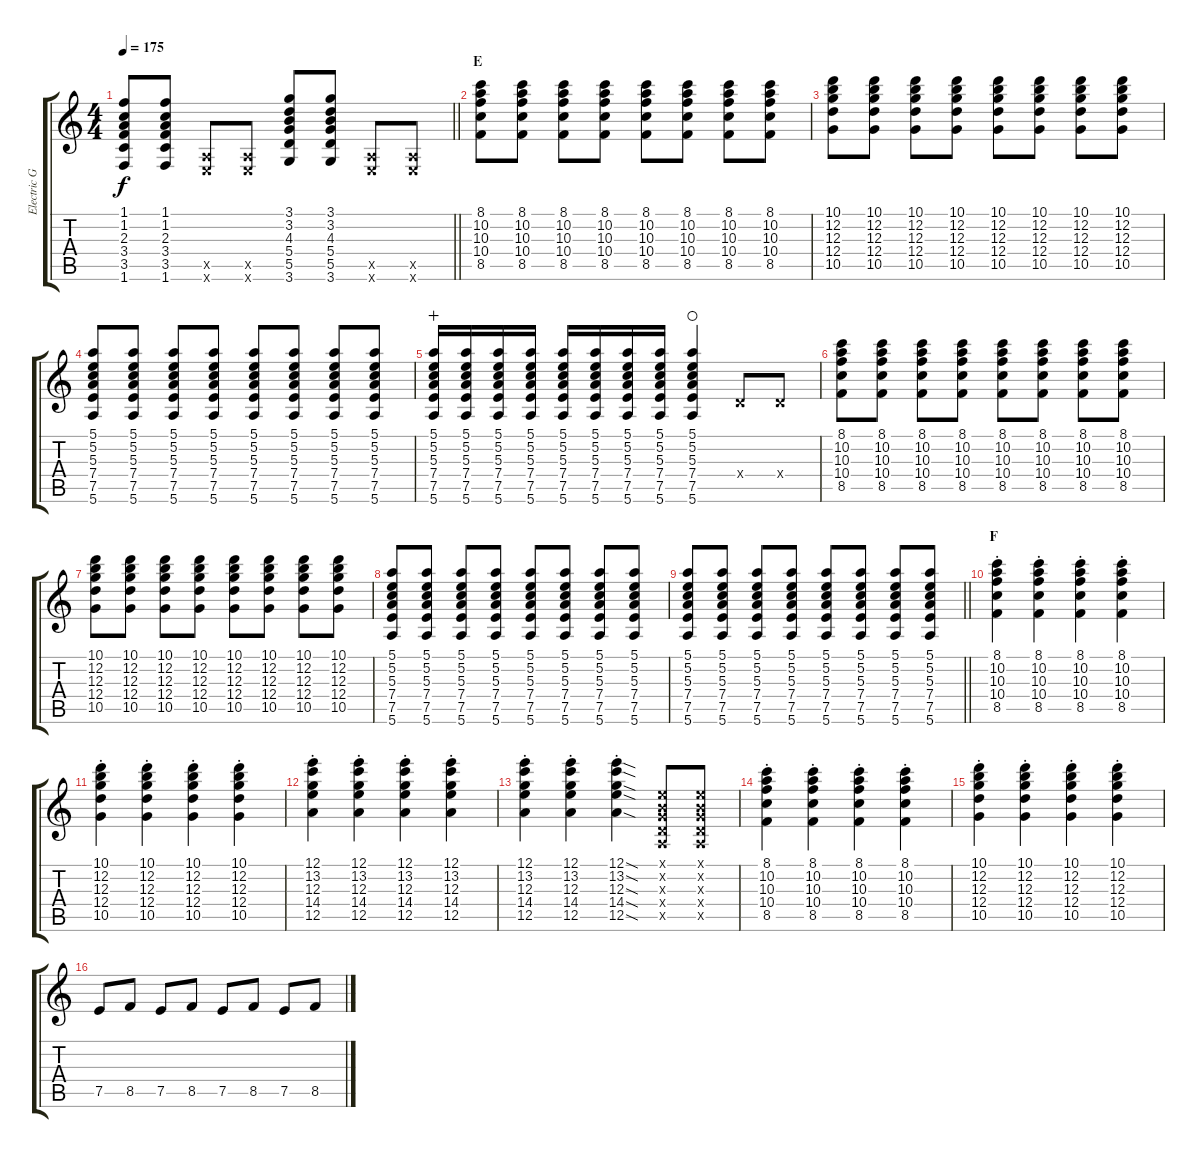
\track ("Electric Guitar II" "Electric G") {instrument distortionguitar}
\staff {score tabs}
\tuning (E4 B3 G3 D3 A2 E2) {hide}
\ts (4 4)
\tempo 175
\clef g2
\barLineRight lightlight
\ks c
(1.1 1.2 2.3 3.4 3.5 1.6).8{dy f} (1.1 1.2 2.3 3.4 3.5 1.6).8 (0.5{x} 0.6{x}).8 (0.5{x} 0.6{x}).8 (3.1 3.2 4.3 5.4 5.5 3.6).8 (3.1 3.2 4.3 5.4 5.5 3.6).8 (0.5{x} 0.6{x}).8 (0.5{x} 0.6{x}).8 |
\section ("" "E")
(8.1 10.2 10.3 10.4 8.5).8 (8.1 10.2 10.3 10.4 8.5).8 (8.1 10.2 10.3 10.4 8.5).8 (8.1 10.2 10.3 10.4 8.5).8 (8.1 10.2 10.3 10.4 8.5).8 (8.1 10.2 10.3 10.4 8.5).8 (8.1 10.2 10.3 10.4 8.5).8 (8.1 10.2 10.3 10.4 8.5).8 |
(10.1 12.2 12.3 12.4 10.5).8 (10.1 12.2 12.3 12.4 10.5).8 (10.1 12.2 12.3 12.4 10.5).8 (10.1 12.2 12.3 12.4 10.5).8 (10.1 12.2 12.3 12.4 10.5).8 (10.1 12.2 12.3 12.4 10.5).8 (10.1 12.2 12.3 12.4 10.5).8 (10.1 12.2 12.3 12.4 10.5).8 |
(5.1 5.2 5.3 7.4 7.5 5.6).8 (5.1 5.2 5.3 7.4 7.5 5.6).8 (5.1 5.2 5.3 7.4 7.5 5.6).8 (5.1 5.2 5.3 7.4 7.5 5.6).8 (5.1 5.2 5.3 7.4 7.5 5.6).8 (5.1 5.2 5.3 7.4 7.5 5.6).8 (5.1 5.2 5.3 7.4 7.5 5.6).8 (5.1 5.2 5.3 7.4 7.5 5.6).8 |
(5.1 5.2 5.3 7.4 7.5 5.6).16{wahc} (5.1 5.2 5.3 7.4 7.5 5.6).16 (5.1 5.2 5.3 7.4 7.5 5.6).16 (5.1 5.2 5.3 7.4 7.5 5.6).16 (5.1 5.2 5.3 7.4 7.5 5.6).16 (5.1 5.2 5.3 7.4 7.5 5.6).16 (5.1 5.2 5.3 7.4 7.5 5.6).16 (5.1 5.2 5.3 7.4 7.5 5.6).16 (5.1 5.2 5.3 7.4 7.5 5.6).4{waho} 0.4{x}.8 0.4{x}.8 |
(8.1 10.2 10.3 10.4 8.5).8 (8.1 10.2 10.3 10.4 8.5).8 (8.1 10.2 10.3 10.4 8.5).8 (8.1 10.2 10.3 10.4 8.5).8 (8.1 10.2 10.3 10.4 8.5).8 (8.1 10.2 10.3 10.4 8.5).8 (8.1 10.2 10.3 10.4 8.5).8 (8.1 10.2 10.3 10.4 8.5).8 |
(10.1 12.2 12.3 12.4 10.5).8 (10.1 12.2 12.3 12.4 10.5).8 (10.1 12.2 12.3 12.4 10.5).8 (10.1 12.2 12.3 12.4 10.5).8 (10.1 12.2 12.3 12.4 10.5).8 (10.1 12.2 12.3 12.4 10.5).8 (10.1 12.2 12.3 12.4 10.5).8 (10.1 12.2 12.3 12.4 10.5).8 |
(5.1 5.2 5.3 7.4 7.5 5.6).8 (5.1 5.2 5.3 7.4 7.5 5.6).8 (5.1 5.2 5.3 7.4 7.5 5.6).8 (5.1 5.2 5.3 7.4 7.5 5.6).8 (5.1 5.2 5.3 7.4 7.5 5.6).8 (5.1 5.2 5.3 7.4 7.5 5.6).8 (5.1 5.2 5.3 7.4 7.5 5.6).8 (5.1 5.2 5.3 7.4 7.5 5.6).8 |
\barLineRight lightlight
(5.1 5.2 5.3 7.4 7.5 5.6).8 (5.1 5.2 5.3 7.4 7.5 5.6).8 (5.1 5.2 5.3 7.4 7.5 5.6).8 (5.1 5.2 5.3 7.4 7.5 5.6).8 (5.1 5.2 5.3 7.4 7.5 5.6).8 (5.1 5.2 5.3 7.4 7.5 5.6).8 (5.1 5.2 5.3 7.4 7.5 5.6).8 (5.1 5.2 5.3 7.4 7.5 5.6).8 |
\section ("" "F")
(8.1{st} 10.2{st} 10.3{st} 10.4{st} 8.5{st}).4 (8.1{st} 10.2{st} 10.3{st} 10.4{st} 8.5{st}).4 (8.1{st} 10.2{st} 10.3{st} 10.4{st} 8.5{st}).4 (8.1{st} 10.2{st} 10.3{st} 10.4{st} 8.5{st}).4 |
(10.1{st} 12.2{st} 12.3{st} 12.4{st} 10.5{st}).4 (10.1{st} 12.2{st} 12.3{st} 12.4{st} 10.5{st}).4 (10.1{st} 12.2{st} 12.3{st} 12.4{st} 10.5{st}).4 (10.1{st} 12.2{st} 12.3{st} 12.4{st} 10.5{st}).4 |
(12.1{st} 13.2{st} 12.3{st} 14.4{st} 12.5{st}).4 (12.1{st} 13.2{st} 12.3{st} 14.4{st} 12.5{st}).4 (12.1{st} 13.2{st} 12.3{st} 14.4{st} 12.5{st}).4 (12.1{st} 13.2{st} 12.3{st} 14.4{st} 12.5{st}).4 |
(12.1{st} 13.2{st} 12.3{st} 14.4{st} 12.5{st}).4 (12.1{st} 13.2{st} 12.3{st} 14.4{st} 12.5{st}).4 (12.1{sod st} 13.2{sod st} 12.3{sod st} 14.4{sod st} 12.5{sod st}).4 (0.1{x} 0.2{x} 0.3{x} 0.4{x} 0.5{x}).8 (0.1{x} 0.2{x} 0.3{x} 0.4{x} 0.5{x}).8 |
(8.1{st} 10.2{st} 10.3{st} 10.4{st} 8.5{st}).4 (8.1{st} 10.2{st} 10.3{st} 10.4{st} 8.5{st}).4 (8.1{st} 10.2{st} 10.3{st} 10.4{st} 8.5{st}).4 (8.1{st} 10.2{st} 10.3{st} 10.4{st} 8.5{st}).4 |
(10.1{st} 12.2{st} 12.3{st} 12.4{st} 10.5{st}).4 (10.1{st} 12.2{st} 12.3{st} 12.4{st} 10.5{st}).4 (10.1{st} 12.2{st} 12.3{st} 12.4{st} 10.5{st}).4 (10.1{st} 12.2{st} 12.3{st} 12.4{st} 10.5{st}).4 |
7.5.8 8.5.8 7.5.8 8.5.8 7.5.8 8.5.8 7.5.8 8.5.8
